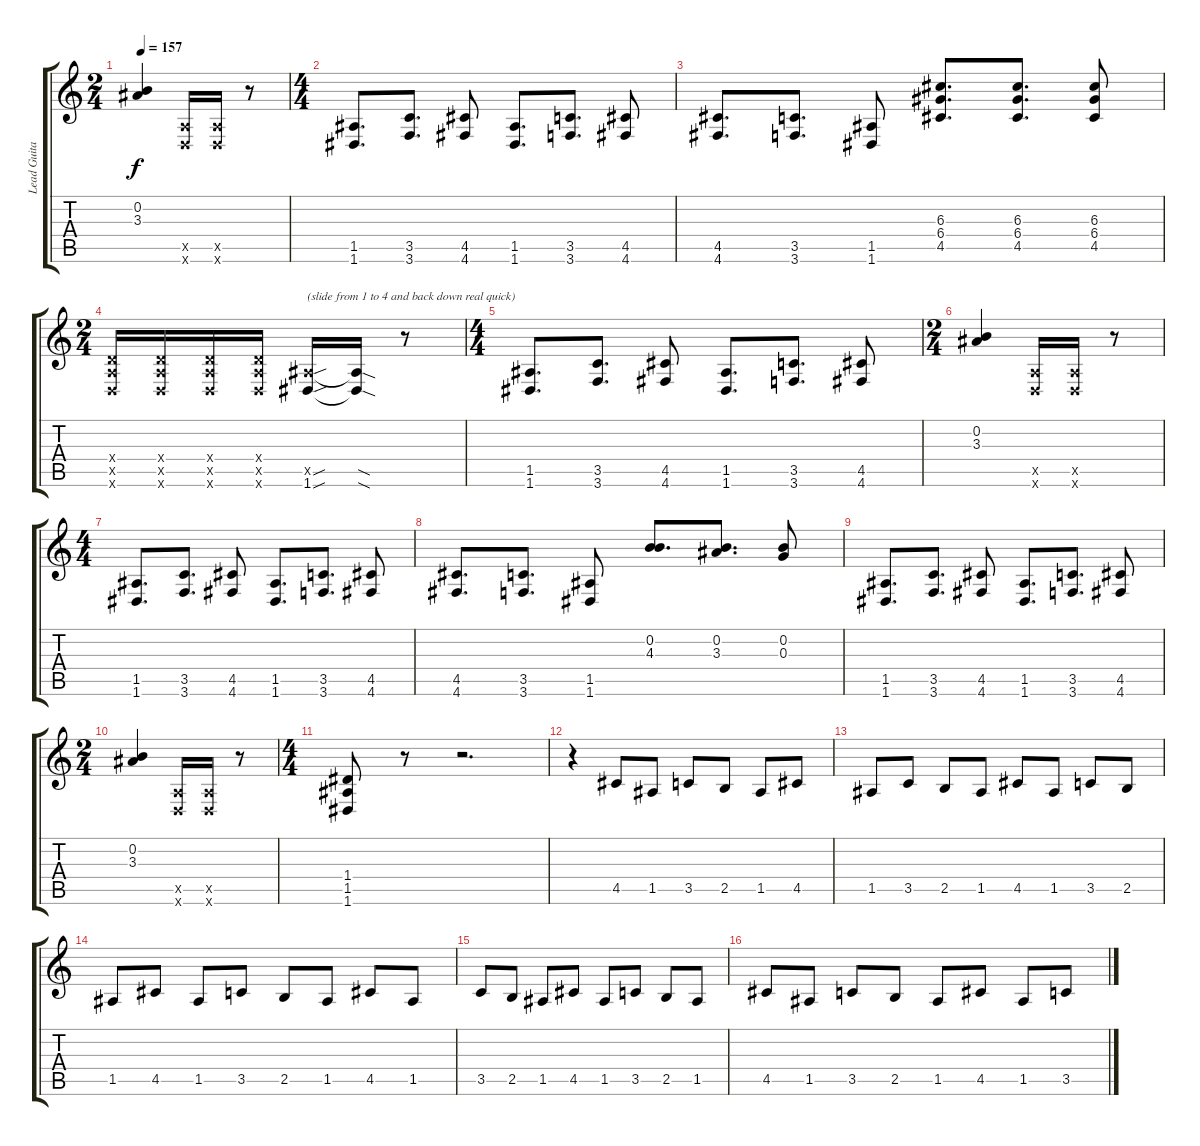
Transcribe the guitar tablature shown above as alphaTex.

\track ("Lead Guitar" "Lead Guita") {instrument overdrivenguitar}
\staff {score tabs}
\tuning (E4 B3 G3 D3 A2 D2) {hide}
\ts (2 4)
\tempo 157
\clef g2
\ks c
(0.2 3.3).4{dy f} (0.5{x} 0.6{x}).16 (0.5{x} 0.6{x}).16 r.8 |
\ts (4 4)
(1.5 1.6).8{d} (3.5 3.6).8{d} (4.5 4.6).8 (1.5 1.6).8{d} (3.5 3.6).8{d} (4.5 4.6).8 |
(4.5 4.6).8{d} (3.5 3.6).8{d} (1.5 1.6).8 (6.3 6.4 4.5).8{d} (6.3 6.4 4.5).8{d} (6.3 6.4 4.5).8 |
\ts (2 4)
(0.4{x} 0.5{x} 0.6{x}).16 (0.4{x} 0.5{x} 0.6{x}).16 (0.4{x} 0.5{x} 0.6{x}).16 (0.4{x} 0.5{x} 0.6{x}).16 (1.5{sou x} 1.6{sou}).16{txt "(slide from 1 to 4 and back down real quick)"} (1.5{sod t} 1.6{sod t}).16 r.8 |
\ts (4 4)
(1.5 1.6).8{d} (3.5 3.6).8{d} (4.5 4.6).8 (1.5 1.6).8{d} (3.5 3.6).8{d} (4.5 4.6).8 |
\ts (2 4)
(0.2 3.3).4 (0.5{x} 0.6{x}).16 (0.5{x} 0.6{x}).16 r.8 |
\ts (4 4)
(1.5 1.6).8{d} (3.5 3.6).8{d} (4.5 4.6).8 (1.5 1.6).8{d} (3.5 3.6).8{d} (4.5 4.6).8 |
(4.5 4.6).8{d} (3.5 3.6).8{d} (1.5 1.6).8 (0.2 4.3).8{d} (0.2 3.3).8{d} (0.2 0.3).8 |
(1.5 1.6).8{d} (3.5 3.6).8{d} (4.5 4.6).8 (1.5 1.6).8{d} (3.5 3.6).8{d} (4.5 4.6).8 |
\ts (2 4)
(0.2 3.3).4 (0.5{x} 0.6{x}).16 (0.5{x} 0.6{x}).16 r.8 |
\ts (4 4)
(1.4 1.5 1.6).8 r.8 r.2{d} |
r.4 4.5.8 1.5.8 3.5.8 2.5.8 1.5.8 4.5.8 |
1.5.8 3.5.8 2.5.8 1.5.8 4.5.8 1.5.8 3.5.8 2.5.8 |
1.5.8 4.5.8 1.5.8 3.5.8 2.5.8 1.5.8 4.5.8 1.5.8 |
3.5.8 2.5.8 1.5.8 4.5.8 1.5.8 3.5.8 2.5.8 1.5.8 |
4.5.8 1.5.8 3.5.8 2.5.8 1.5.8 4.5.8 1.5.8 3.5.8
